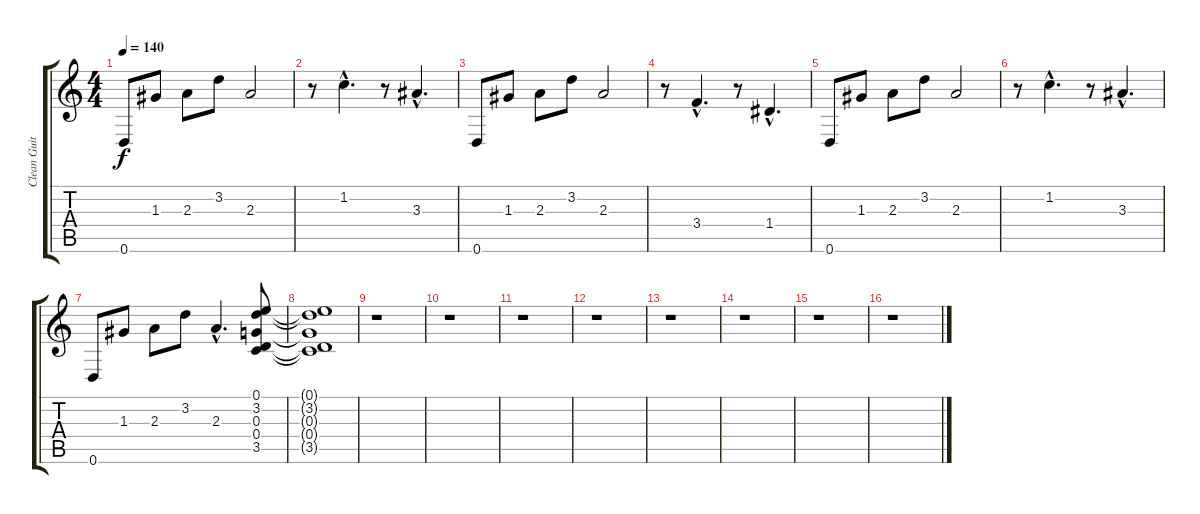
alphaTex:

\track ("Clean Guitar" "Clean Guit") {instrument electricguitarclean}
\staff {score tabs}
\tuning (E4 B3 G3 D3 A2 D2) {hide}
\ts (4 4)
\tempo 140
\clef g2
\ks c
0.6.8{dy f} 1.3.8 2.3.8 3.2.8 2.3.2 |
r.8 1.2{hac}.4{d} r.8 3.3{hac}.4{d} |
0.6.8 1.3.8 2.3.8 3.2.8 2.3.2 |
r.8 3.4{hac}.4{d} r.8 1.4{hac}.4{d} |
0.6.8 1.3.8 2.3.8 3.2.8 2.3.2 |
r.8 1.2{hac}.4{d} r.8 3.3{hac}.4{d} |
0.6.8 1.3.8 2.3.8 3.2.8 2.3{hac}.4{d} (0.1 3.2 0.3 0.4 3.5).8 |
(0.1{t} 3.2{t} 0.3{t} 0.4{t} 3.5{t}).1 |
r.1 |
r.1 |
r.1 |
r.1 |
r.1 |
r.1 |
r.1 |
r.1
